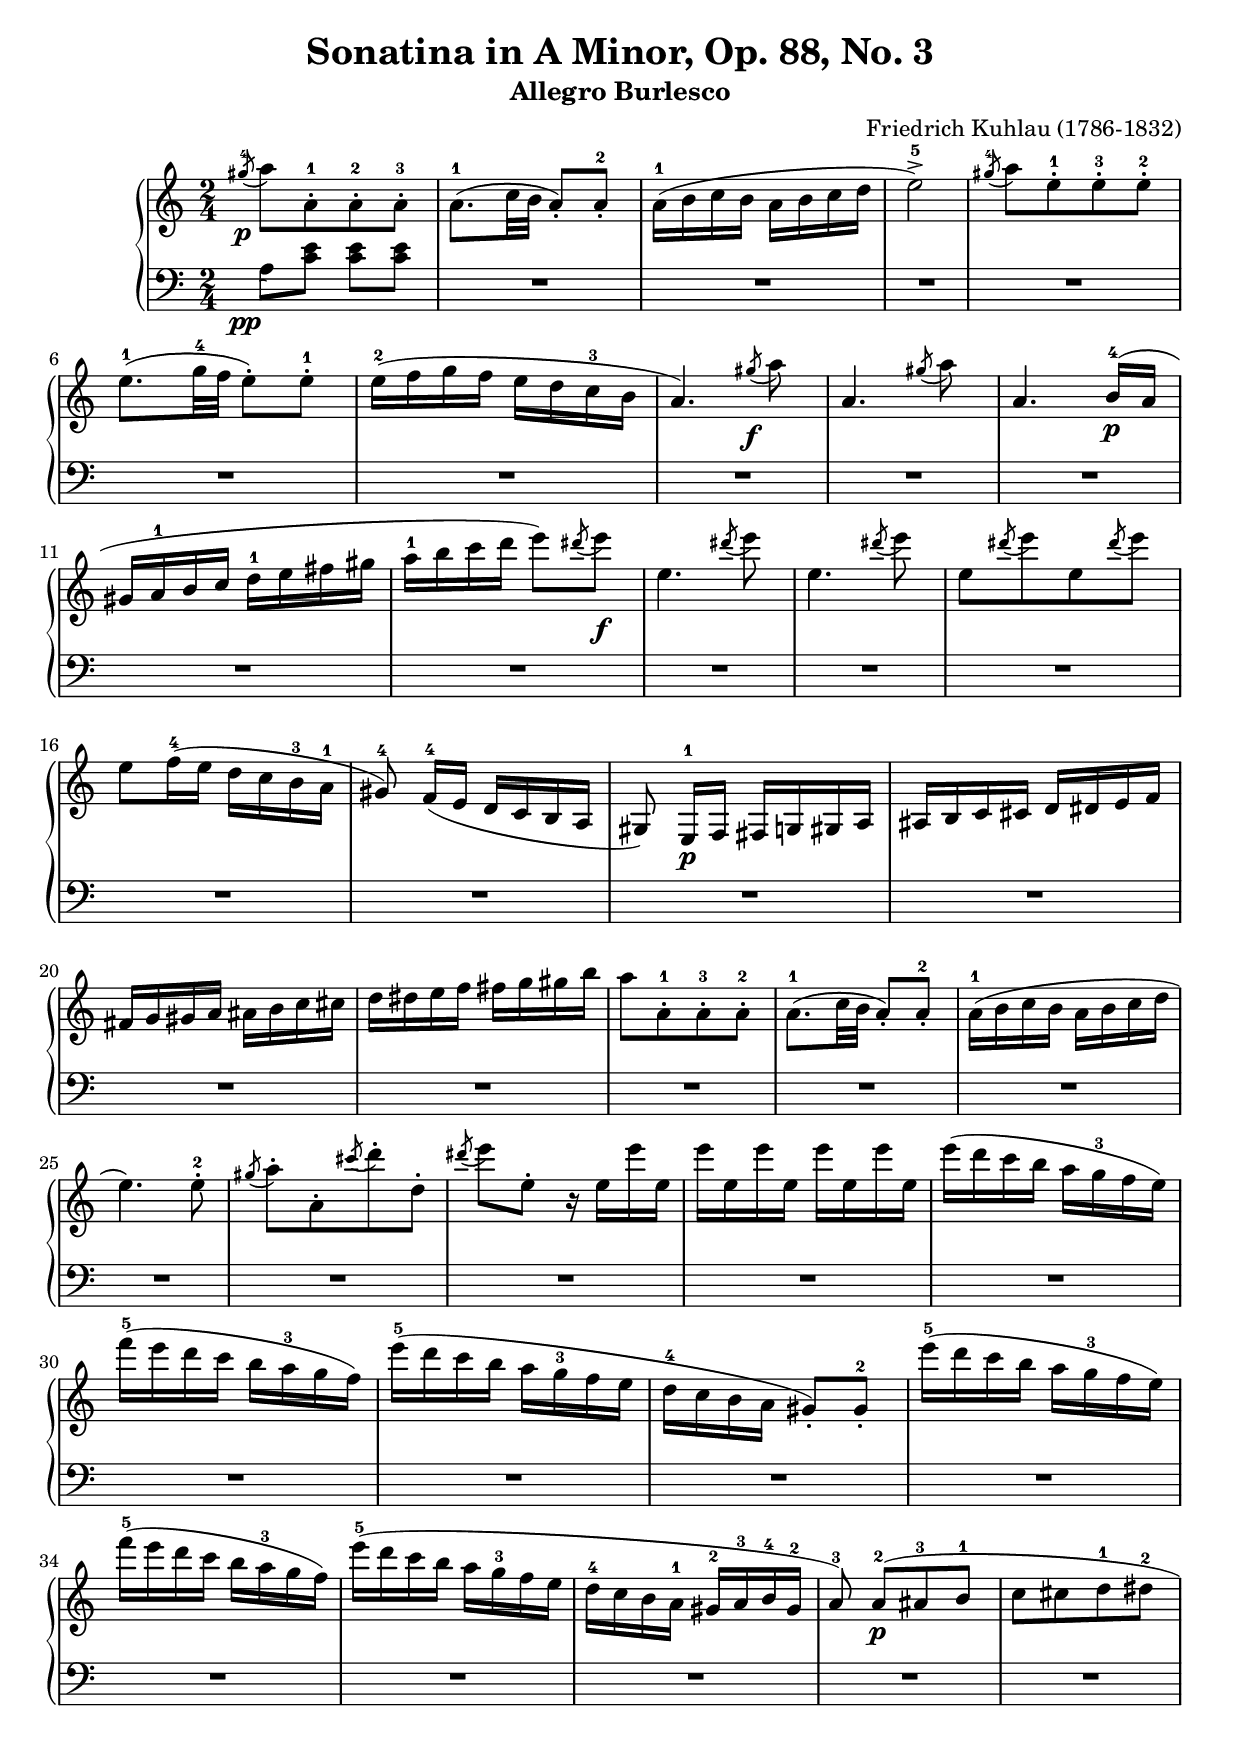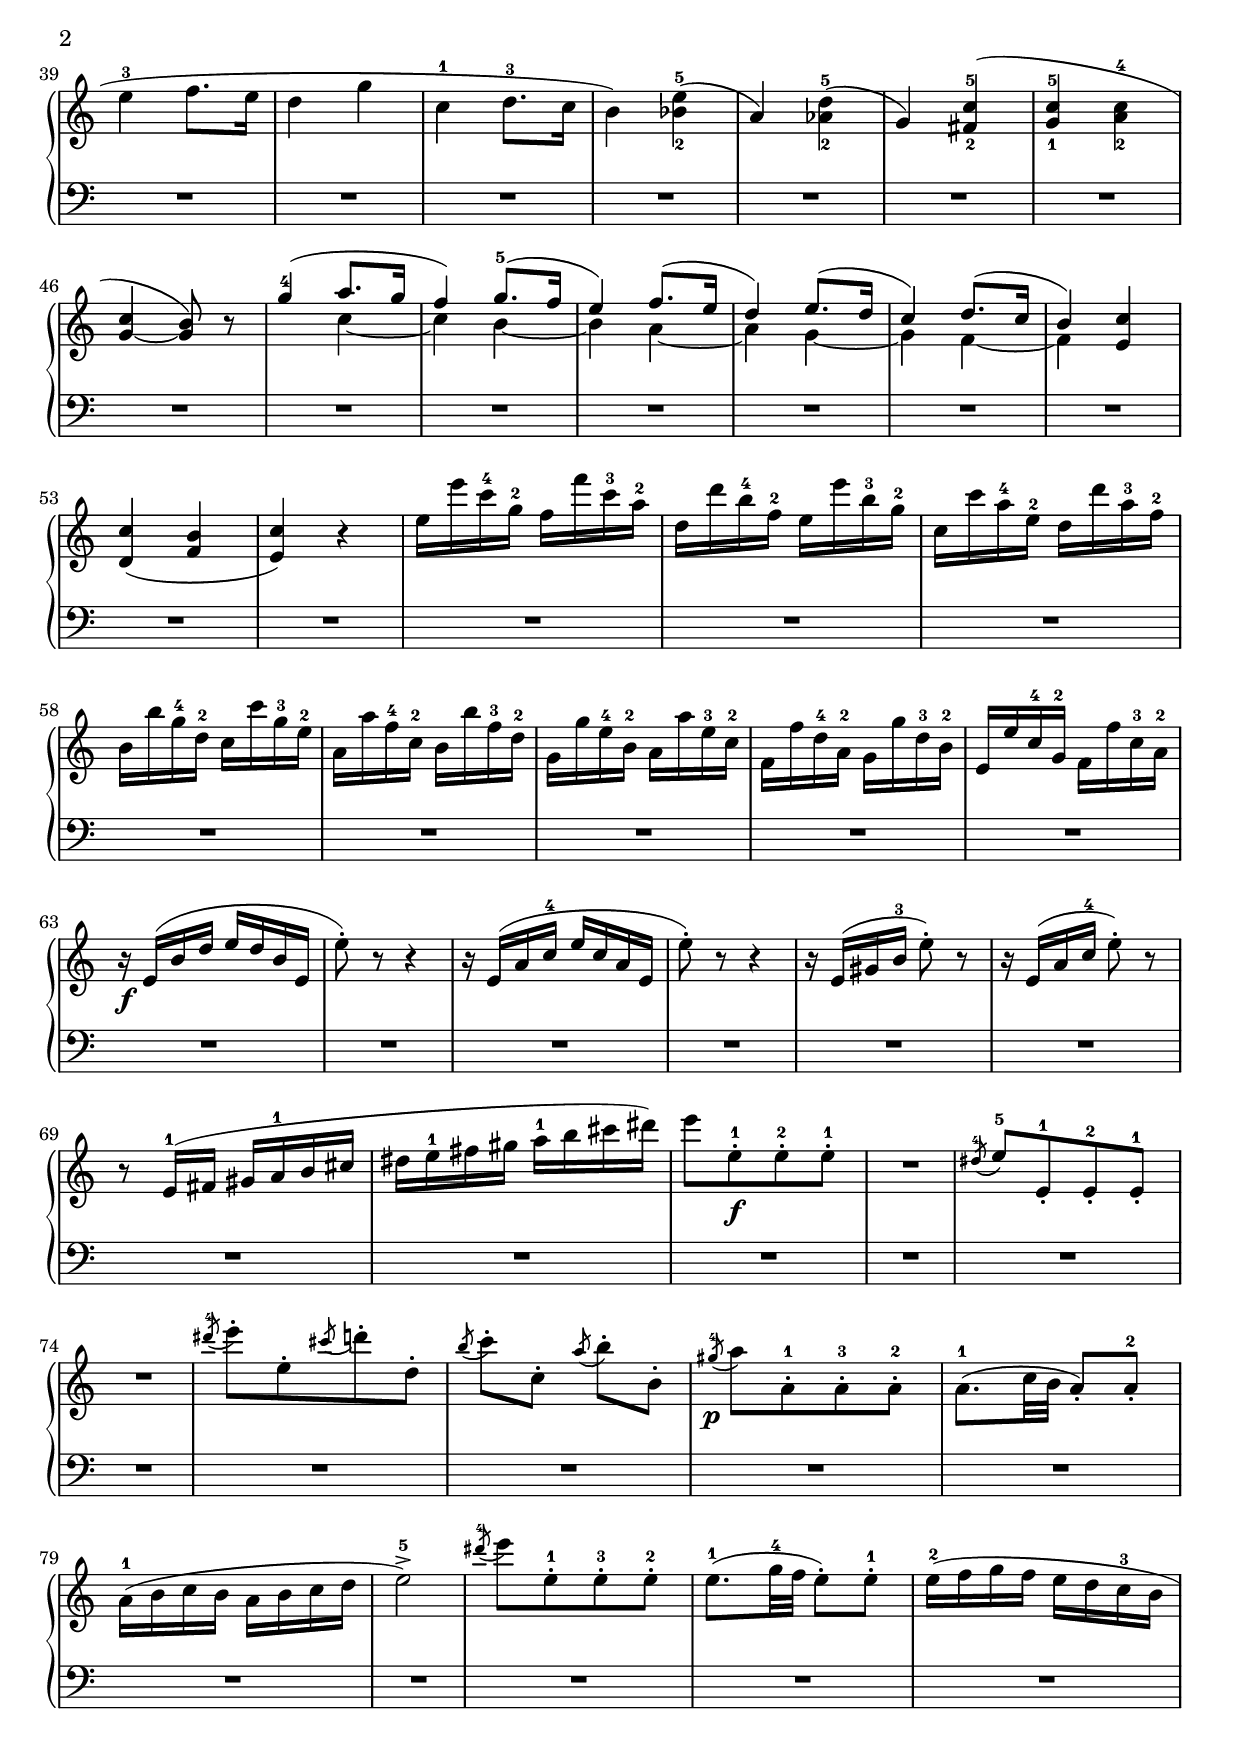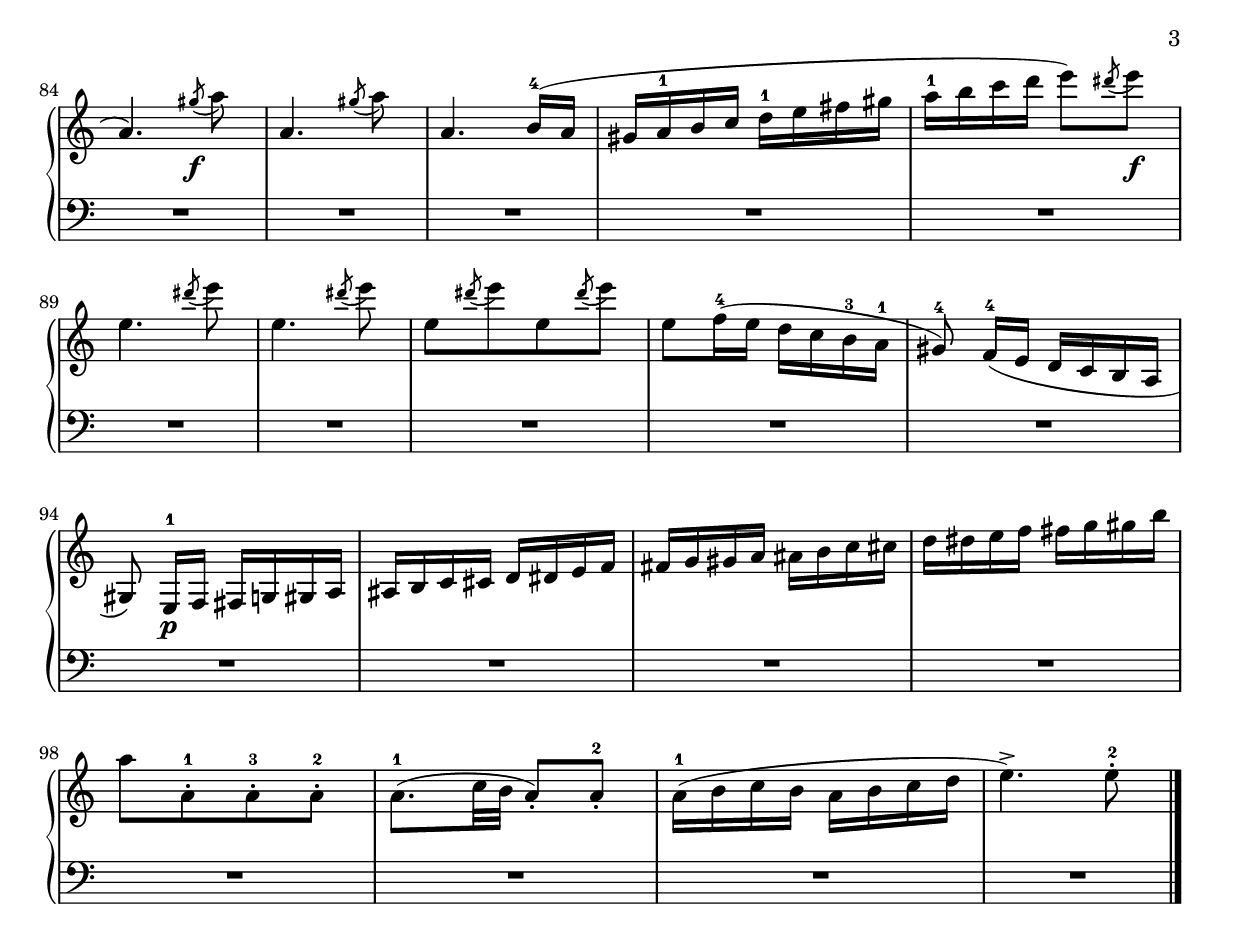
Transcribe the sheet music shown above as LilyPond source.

\version "2.23.7"

\header {
  title = "Sonatina in A Minor, Op. 88, No. 3"
  subtitle = "Allegro Burlesco"
  composer = "Friedrich Kuhlau (1786-1832)"
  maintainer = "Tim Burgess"
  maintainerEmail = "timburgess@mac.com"
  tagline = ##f
}

righthand =  {
  \key c \major
  \numericTimeSignature \time 2/4
  \clef "treble"
  \relative c''' {
    \acciaccatura { gis8-4\p } a8[ a,-.-1 a-.-2 a-.-3] | a8.-1( c32 b32 a8-.) a8-.-2 | a16-1( b c b a b c d | e2->-5) | \acciaccatura { gis8-4 } a8[ e8-.-1 e8-.-3 e8-.-2] \break

    e8.-1( g32-4 f32 e8-.) e8-.-1 | e16-2( f g f e d c-3 b | a4.) \acciaccatura { gis'8\f } a8 | a,4. \acciaccatura { gis'8 } a8 | a,4. b16-4\p( a16 \break

    gis16 a-1 b c d-1 e fis gis | a-1 b c d e8) \acciaccatura { dis8 } e8\f | e,4. \acciaccatura { dis'8 } e8 | e,4. \acciaccatura { dis'8 } e8 |
    e,8[  \acciaccatura { dis'8 } e8 e,8 \acciaccatura { dis'8 } e8] \break

    e,8 f16-4( e d c b-3 a-1 | gis8\noBeam-4) f16-4( e d c b a gis8\noBeam) e16-1\p f fis g gis a ais b c cis d dis e f \break

    fis g gis a ais b c cis d dis e f fis g gis b | a8[ a,8-.-1 a-.-3 a-.-2] | a8.-1( c32 b32 a8-.) a8-.-2 | a16-1( b c b a b c d \break

    e4.) e8-.-2 | \acciaccatura { gis8 } a8-.[ a,8-. \acciaccatura { cis'8 } d8-. d,8-.] \acciaccatura { dis'8 } e8 e,8-. r16 e16 e' e, | e' e, e' e, e' e, e' e, |    
    e'( d c b a g-3 f e) \break

    f'16-5( e d c b a-3 g f) | e'-5( d c b a g-3 f e | d-4 c b a gis8-.) gis8-.-2 | e''16-5( d c b a g-3 f e) \break

    f'16-5( e d c b a-3 g f) | e'-5( d c b a g-3 f e | d-4 c b a-1 gis-2 a-3 b-4 gis-2 | a8-3)\noBeam a-2([\p ais-3 b-1] c[ cis d-1 dis-2] \break

    e4-3 f8. e16 | d4 g | c,4-1 d8.-3 c16 | b4) <bes-2 e-5>4( a) <aes-2 d-5>( g) <fis-2 c'-5>( <g-1 c-5> <a-2 c-4> \break

    <g~ c>4 <g b>8) r8 | << { g'4-4( a8. g16 f4) } \\ { s4 c4~ c4 } >> 
                          << { g'8.-5( f16 e4) } \\ { b4~ b4 } >>
                           << { f'8.( e16 d4) } \\ { a4~ a4 } >>
                            << { e'8.( d16 c4) } \\ { g4~ g4 } >> << { d'8.( c16 b4) } \\ { f4~ f4 } >> <e c'>4 \break

    <d c'>4( <f b>4 <e c'>4) r4 | e'16 e' c-4 g-2 f f' c-3 a-2 | d,16 d' b-4 f-2 e e' b-3 g-2 | c,16 c' a-4 e-2 d d' a-3 f-2 \break

    b,16 b' g-4 d-2 c c' g-3 e-2 | a,16 a' f-4 c-2 b b' f-3 d-2 | g,16 g' e-4 b-2 a a' e-3 c-2 | f,16 f' d-4 a-2 g g' d-3 b-2 | e,16 e' c-4 g-2 f f' c-3 a-2 \break

    r16\f e16( b' d e d b e, | e'8-.) r8 r4 | r16 e,16( a c-4 e c a e | e'8-.) r8 r4 | r16 e,( gis b-3 e8-.) r8 | r16 e,( a c-4 e8-.) r8 \break

    r8 e,16-1( fis gis a-1 b cis | dis e-1 fis gis a-1 b cis dis) | e8[ e,8-.-1\f e-.-2 e-.-1] | R2 | \acciaccatura { dis8-4 } e8-5[ e,-.-1 e-.-2 e-.-1] \break

    % 74
    R2 \acciaccatura { dis''8-4 } e8-.[ e,8-. \acciaccatura { cis'8 } d8-. d,8-.] | \acciaccatura { b'8 } c8-. c,8-. \acciaccatura { a'8 } b8-. b,8-. | 
      \acciaccatura { gis'8-4\p } a8[ a,-.-1 a-.-3 a-.-2] | a8.-1( c32 b32 a8-.) a8-.-2 \break

    a16-1( b c b a b c d | e2->-5) | \acciaccatura { dis'8-4 } e8[ e,8-.-1 e8-.-3 e8-.-2] | e8.-1( g32-4 f32 e8-.) e8-.-1 | e16-2( f g f e d c-3 b \break
   
    a4.) \acciaccatura { gis'8\f } a8 | a,4. \acciaccatura { gis'8 } a8 | a,4. b16-4( a | gis16 a-1 b c d-1 e fis gis | a-1 b c d e8) \acciaccatura { dis8 } e8\f \break

    e,4. \acciaccatura { dis'8 } e8 | e,4. \acciaccatura { dis'8 } e8 | e,8[  \acciaccatura { dis'8 } e8 e,8 \acciaccatura { dis'8 } e8] |
      e,8 f16-4( e d c b-3 a-1 | gis8\noBeam-4) f16-4( e d c b a \break

    gis8\noBeam) e16-1\p f fis g gis a ais b c cis d dis e f | fis g gis a ais b c cis d dis e f fis g gis b \break

    a8[ a,8-.-1 a-.-3 a-.-2] | a8.-1( c32 b32 a8-.) a8-.-2 | a16-1( b c b a b c d | e4.->) e8-.-2 |

    

   \bar "|."
  }
}

lefthand =  {
  \key c \major
  \numericTimeSignature \time 2/4
  \clef "bass"
  \relative c' {
    % bottom stave starts with invisible note due to https://sourceforge.net/p/testlilyissues/issues/34
    \acciaccatura { s8\pp }

    a8 <c e> <c e> <c e> |
    R2*100



  \bar "|."
  }
}

\score {
   \context PianoStaff << 
    \context Staff = "one" <<
      \righthand
    >>
    \context Staff = "two" <<
      \lefthand
    >>
  >>
  \layout { }
  \midi { }
}
   
